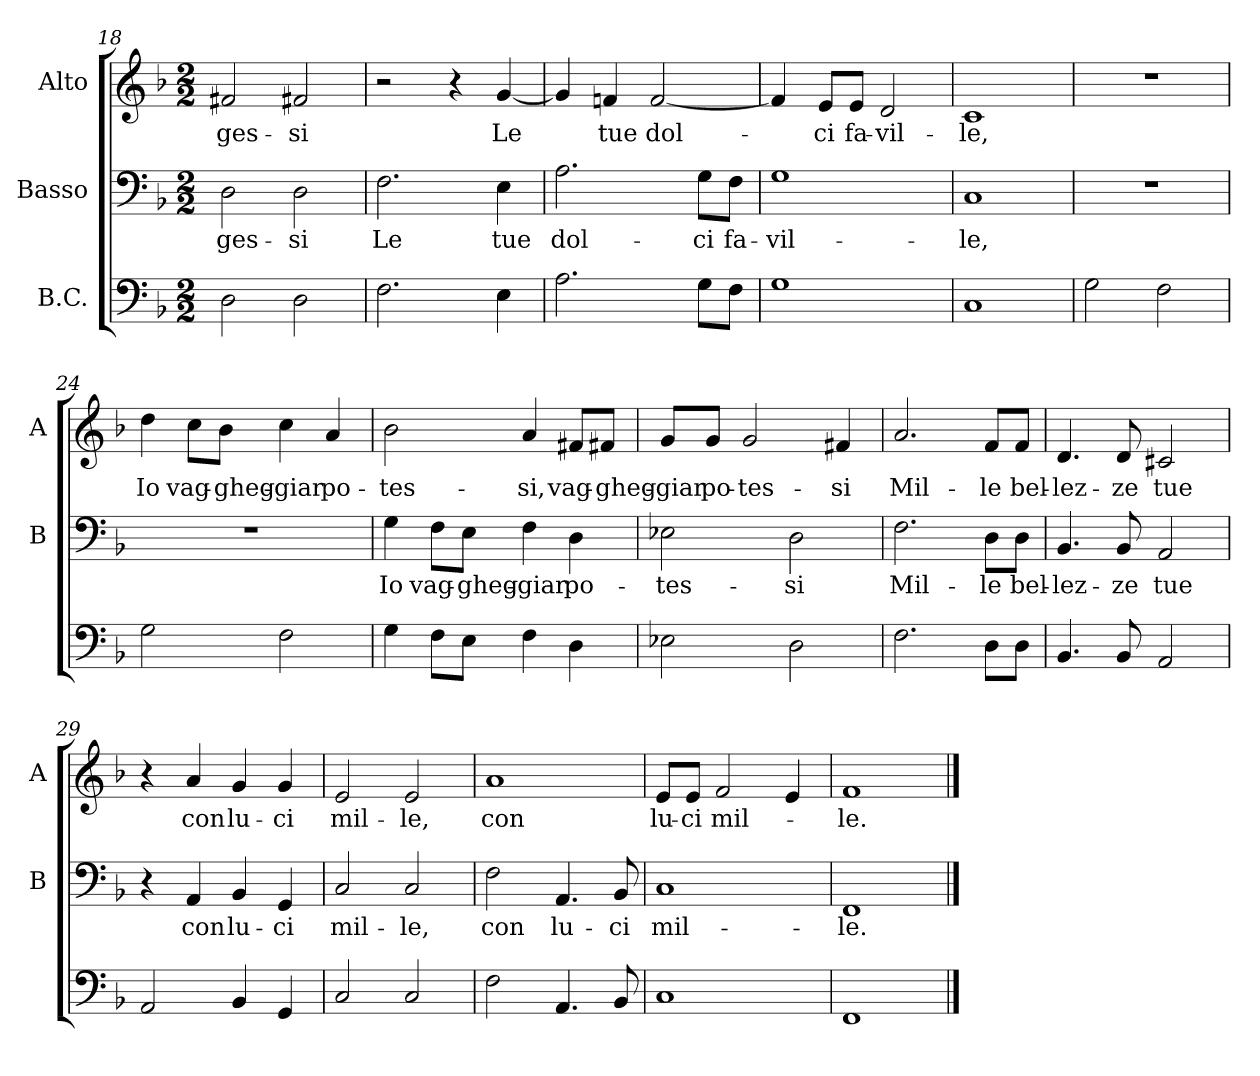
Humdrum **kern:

**kern	**kern	**text	**kern	**text
*part3	*part2	*part2	*part1	*part1
*staff3	*staff2	*staff2	*staff1	*staff1
*I"B.C.	*I"Basso	*	*I"Alto	*
*	*I'B	*	*I'A	*
*clefF4	*clefF4	*	*clefG2	*
*k[b-]	*k[b-]	*	*k[b-]	*
*F:	*F:	*	*F:	*
*M2/2	*M2/2	*	*M2/2	*
=18	=18	=18	=18	=18
2D	2D	-ges-	2f#X	-ges-
2D	2D	-si	2f#X	-si
=19	=19	=19	=19	=19
2.F	2.F	Le	2r	.
.	.	.	4r	.
4E	4E	tue	[4g	Le
=20	=20	=20	=20	=20
2.A	2.A	dol-	4g]	.
.	.	.	4fn	tue
.	.	.	[2f	dol-
8GL	8GL	-ci	.	.
8FJ	8FJ	fa-	.	.
=21	=21	=21	=21	=21
1G	1G	-vil-	4f]	.
.	.	.	8eL	-ci
.	.	.	8eJ	fa-
.	.	.	2d	-vil-
=22	=22	=22	=22	=22
1C	1C	-le,	1c	-le,
=23	=23	=23	=23	=23
2G	1r	.	1r	.
2F	.	.	.	.
=24	=24	=24	=24	=24
2G	1r	.	4dd	Io
.	.	.	8ccL	vag-
.	.	.	8b-J	-gheg-
2F	.	.	4cc	-giar
.	.	.	4a	po-
=25	=25	=25	=25	=25
4G	4G	Io	2b-	-tes-
8FL	8FL	vag-	.	.
8EJ	8EJ	-gheg-	.	.
4F	4F	-giar	4a	-si,
4D	4D	po-	8f#XL	vag-
.	.	.	8f#XJ	-gheg-
=26	=26	=26	=26	=26
2E-X	2E-X	-tes-	8gL	-giar
.	.	.	8gJ	po-
.	.	.	2g	-tes-
2D	2D	-si	.	.
.	.	.	4f#X	-si
=27	=27	=27	=27	=27
2.F	2.F	Mil-	2.a	Mil-
8DL	8DL	-le	8fL	-le
8DJ	8DJ	bel-	8fJ	bel-
=28	=28	=28	=28	=28
4.BB-	4.BB-	-lez-	4.d	-lez-
8BB-	8BB-	-ze	8d	-ze
2AA	2AA	tue	2c#X	tue
=29	=29	=29	=29	=29
2AA	4r	.	4r	.
.	4AA	con	4a	con
4BB-	4BB-	lu-	4g	lu-
4GG	4GG	-ci	4g	-ci
=30	=30	=30	=30	=30
2C	2C	mil-	2e	mil-
2C	2C	-le,	2e	-le,
=31	=31	=31	=31	=31
2F	2F	con	1a	con
4.AA	4.AA	lu-	.	.
8BB-	8BB-	-ci	.	.
=32	=32	=32	=32	=32
1C	1C	mil-	8eL	lu-
.	.	.	8eJ	-ci
.	.	.	2f	mil-
.	.	.	4e	.
=33	=33	=33	=33	=33
1FF	1FF	-le.	1f	-le.
==	==	==	==	==
*-	*-	*-	*-	*-
